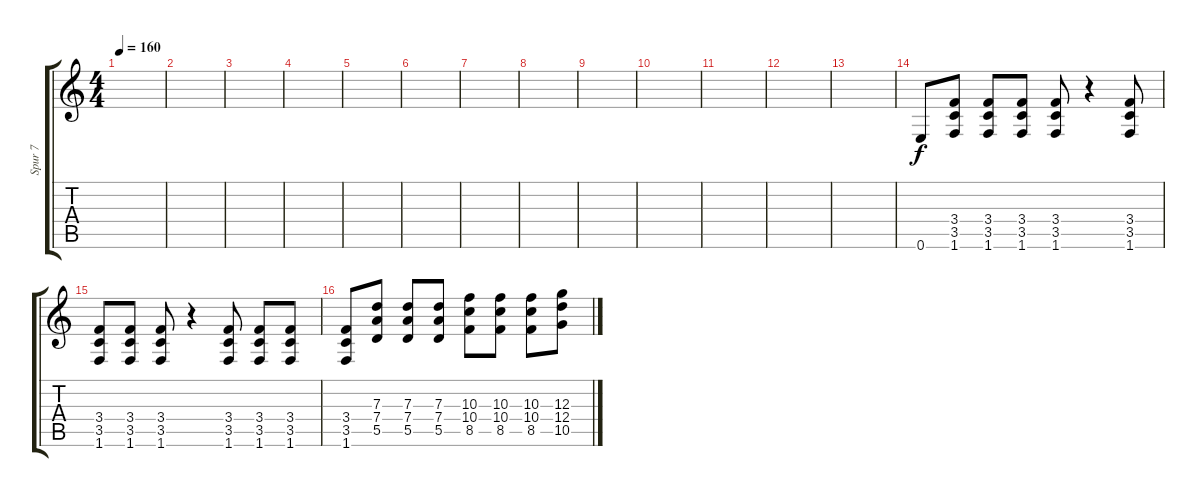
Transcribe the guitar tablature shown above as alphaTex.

\track ("Spur 7" "Spur 7") {instrument distortionguitar}
\staff {score tabs}
\tuning (E4 B3 G3 D3 A2 E2) {hide}
\ts (4 4)
\tempo 160
\clef g2
\ks c
|
|
|
|
|
|
|
|
|
|
|
|
|
0.6.8 (3.4 3.5 1.6).8 (3.4 3.5 1.6).8 (3.4 3.5 1.6).8 (3.4 3.5 1.6).8 r.4 (3.4 3.5 1.6).8 |
(3.4 3.5 1.6).8 (3.4 3.5 1.6).8 (3.4 3.5 1.6).8 r.4 (3.4 3.5 1.6).8 (3.4 3.5 1.6).8 (3.4 3.5 1.6).8 |
(3.4 3.5 1.6).8 (7.3 7.4 5.5).8 (7.3 7.4 5.5).8 (7.3 7.4 5.5).8 (10.3 10.4 8.5).8 (10.3 10.4 8.5).8 (10.3 10.4 8.5).8 (12.3 12.4 10.5).8
